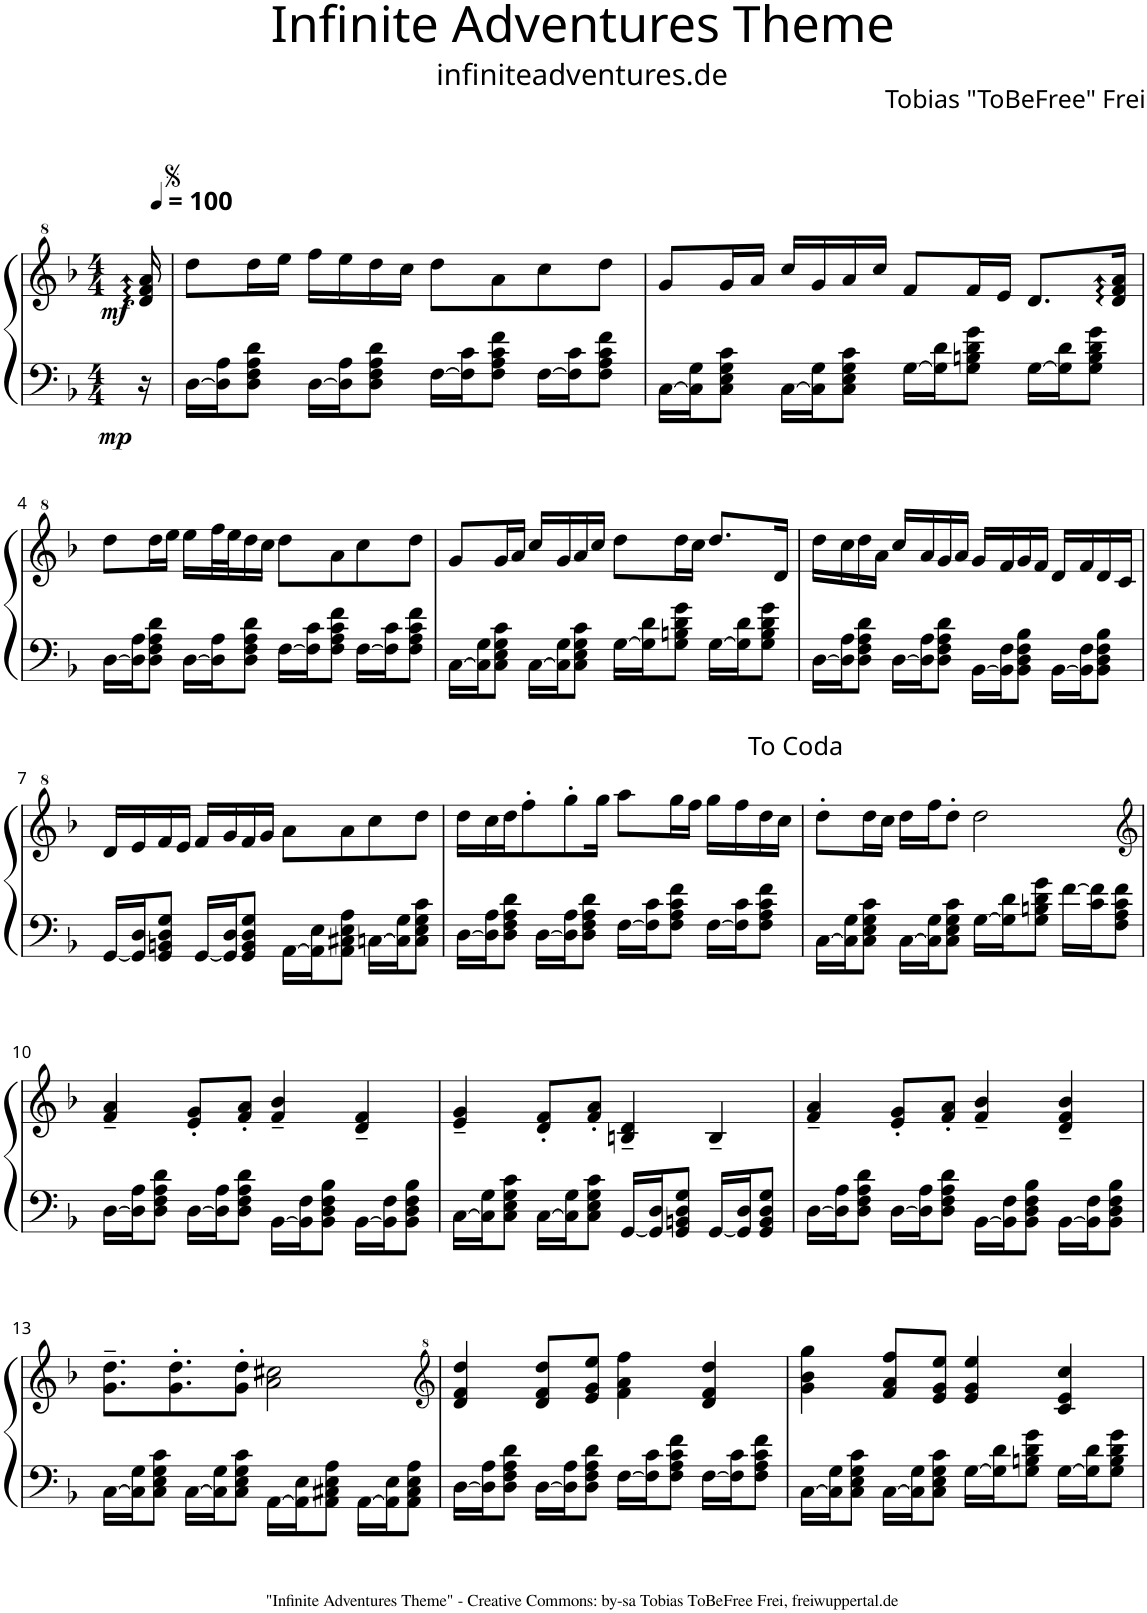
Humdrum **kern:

**kern	**kern	**dynam
*part1	*part1	*part1
*staff2	*staff1	*staff1/2
*I"Piano	*	*
*I'Pno.	*	*
*clefF4	*clefG^2	*
*k[b-]	*k[b-]	*
*M4/4	*M4/4	*
*MM100	*MM100	*
=1	=1	=1
!	!	!LO:DY:b=2
!	!	!LO:DY:n=1:b
16r	16dd/ 16ff/ 16aa/	mp mf
=2	=2	=2
[16D\LL	8ddd\L	.
16D\] 16A\J	.	.
8D\ 8F\ 8A\ 8d\J	16ddd\L	.
.	16eee\JJ	.
[16D\LL	16fff\LL	.
16D\] 16A\J	16eee\	.
8D\ 8F\ 8A\ 8d\J	16ddd\	.
.	16ccc\JJ	.
[16F\LL	8ddd\L	.
16F\] 16c\J	.	.
8F\ 8A\ 8c\ 8f\J	8aa\	.
[16F\LL	8ccc\	.
16F\] 16c\J	.	.
8F\ 8A\ 8c\ 8f\J	8ddd\J	.
=3	=3	=3
[16C\LL	8gg/L	.
16C\] 16G\J	.	.
8C\ 8E\ 8G\ 8c\J	16gg/L	.
.	16aa/JJ	.
[16C\LL	16ccc/LL	.
16C\] 16G\J	16gg/	.
8C\ 8E\ 8G\ 8c\J	16aa/	.
.	16ccc/JJ	.
[16G\LL	8ff/L	.
16G\] 16d\J	.	.
8G\ 8Bn\ 8d\ 8g\J	16ff/L	.
.	16ee/JJ	.
[16G\LL	8.dd/L	.
16G\] 16d\J	.	.
8G\ 8B\ 8d\ 8g\J	.	.
.	16dd/ 16ff/ 16aa/Jk	.
!!LO:LB:g=z
=4	=4	=4
[16D\LL	8ddd\L	.
16D\] 16A\J	.	.
8D\ 8F\ 8A\ 8d\J	16ddd\L	.
.	16eee\JJ	.
[16D\LL	16eee\LL	.
16D\] 16A\J	32fff\L	.
.	32eee\J	.
8D\ 8F\ 8A\ 8d\J	16ddd\	.
.	16ccc\JJ	.
[16F\LL	8ddd\L	.
16F\] 16c\J	.	.
8F\ 8A\ 8c\ 8f\J	8aa\	.
[16F\LL	8ccc\	.
16F\] 16c\J	.	.
8F\ 8A\ 8c\ 8f\J	8ddd\J	.
=5	=5	=5
[16C\LL	8gg/L	.
16C\] 16G\J	.	.
8C\ 8E\ 8G\ 8c\J	16gg/L	.
.	16aa/JJ	.
[16C\LL	16ccc/LL	.
16C\] 16G\J	16gg/	.
8C\ 8E\ 8G\ 8c\J	16aa/	.
.	16ccc/JJ	.
[16G\LL	8ddd\L	.
16G\] 16d\J	.	.
8G\ 8Bn\ 8d\ 8g\J	16ddd\L	.
.	16ccc\JJ	.
[16G\LL	8.ddd/L	.
16G\] 16d\J	.	.
8G\ 8B\ 8d\ 8g\J	.	.
.	16dd/Jk	.
=6	=6	=6
[16D\LL	16ddd\LL	.
16D\] 16A\J	16ccc\	.
8D\ 8F\ 8A\ 8d\J	16ddd\	.
.	16aa\JJ	.
[16D\LL	16ccc/LL	.
16D\] 16A\J	16aa/	.
8D\ 8F\ 8A\ 8d\J	16gg/	.
.	16aa/JJ	.
[16BB-\LL	16gg/LL	.
16BB-\] 16F\J	16ff/	.
8BB-\ 8D\ 8F\ 8B-\J	16gg/	.
.	16ff/JJ	.
[16BB-\LL	16dd/LL	.
16BB-\] 16F\J	16ff/	.
8BB-\ 8D\ 8F\ 8B-\J	16dd/	.
.	16cc/JJ	.
!!LO:LB:g=z
=7	=7	=7
[16GG/LL	16dd/LL	.
16GG/] 16D/J	16ee/	.
8GG/ 8BBn/ 8D/ 8G/J	16ff/	.
.	16ee/JJ	.
[16GG/LL	16ff/LL	.
16GG/] 16D/J	16gg/	.
8GG/ 8BB/ 8D/ 8G/J	16ff/	.
.	16gg/JJ	.
[16AA\LL	8aa\L	.
16AA\] 16E\J	.	.
8AA\ 8C#X\ 8E\ 8A\J	8aa\	.
[16Cn\LL	8ccc\	.
16C\] 16G\J	.	.
8C\ 8E\ 8G\ 8c\J	8ddd\J	.
=8	=8	=8
[16D\LL	16ddd\LL	.
16D\] 16A\J	16ccc\	.
8D\ 8F\ 8A\ 8d\J	16ddd\J	.
.	8fff'\	.
[16D\LL	.	.
16D\] 16A\J	8ggg'\	.
8D\ 8F\ 8A\ 8d\J	.	.
.	16ggg\Jk	.
[16F\LL	8aaa\L	.
16F\] 16c\J	.	.
8F\ 8A\ 8c\ 8f\J	16ggg\L	.
.	16fff\JJ	.
[16F\LL	16ggg\LL	.
16F\] 16c\J	16fff\	.
8F\ 8A\ 8c\ 8f\J	16ddd\	.
.	16ccc\JJ	.
=9	=9	=9
[16C\LL	8ddd'\L	.
16C\] 16G\J	.	.
8C\ 8E\ 8G\ 8c\J	16ddd\L	.
.	16ccc\JJ	.
[16C\LL	16ddd\LL	.
16C\] 16G\J	16fff\J	.
8C\ 8E\ 8G\ 8c\J	8ddd'\J	.
[16G\LL	2ddd\	.
16G\] 16d\J	.	.
8G\ 8Bn\ 8d\ 8g\J	.	.
[16f\LL	.	.
16c\ 16f\]J	.	.
8F\ 8A\ 8c\ 8f\J	.	.
!!LO:LB:g=z
=10	=10	=10
*	*clefG2	*
[16D\LL	4f/~ 4a/~	.
16D\] 16A\J	.	.
8D\ 8F\ 8A\ 8d\J	.	.
[16D\LL	8e/' 8g/'L	.
16D\] 16A\J	.	.
8D\ 8F\ 8A\ 8d\J	8f/' 8a/'J	.
[16BB-\LL	4f/~ 4b-/~	.
16BB-\] 16F\J	.	.
8BB-\ 8D\ 8F\ 8B-\J	.	.
[16BB-\LL	4d/~ 4f/~	.
16BB-\] 16F\J	.	.
8BB-\ 8D\ 8F\ 8B-\J	.	.
=11	=11	=11
[16C\LL	4e/~ 4g/~	.
16C\] 16G\J	.	.
8C\ 8E\ 8G\ 8c\J	.	.
[16C\LL	8d/' 8f/'L	.
16C\] 16G\J	.	.
8C\ 8E\ 8G\ 8c\J	8f/' 8a/'J	.
[16GG/LL	4Bn/~ 4d/~	.
16GG/] 16D/J	.	.
8GG/ 8BBn/ 8D/ 8G/J	.	.
[16GG/LL	4B~/	.
16GG/] 16D/J	.	.
8GG/ 8BB/ 8D/ 8G/J	.	.
=12	=12	=12
[16D\LL	4f/~ 4a/~	.
16D\] 16A\J	.	.
8D\ 8F\ 8A\ 8d\J	.	.
[16D\LL	8e/' 8g/'L	.
16D\] 16A\J	.	.
8D\ 8F\ 8A\ 8d\J	8f/' 8a/'J	.
[16BB-\LL	4f/~ 4b-/~	.
16BB-\] 16F\J	.	.
8BB-\ 8D\ 8F\ 8B-\J	.	.
[16BB-\LL	4d/~ 4f/~ 4b-/~	.
16BB-\] 16F\J	.	.
8BB-\ 8D\ 8F\ 8B-\J	.	.
!!LO:LB:g=z
=13	=13	=13
[16C\LL	8.g\~ 8.dd\~L	.
16C\] 16G\J	.	.
8C\ 8E\ 8G\ 8c\J	.	.
.	8.g\' 8.dd\'	.
[16C\LL	.	.
16C\] 16G\J	.	.
8C\ 8E\ 8G\ 8c\J	8g\' 8dd\'J	.
[16AA\LL	2a\ 2cc#X\	.
16AA\] 16E\J	.	.
8AA\ 8C#X\ 8E\ 8A\J	.	.
[16AA\LL	.	.
16AA\] 16E\J	.	.
8AA\ 8C#\ 8E\ 8A\J	.	.
=14	=14	=14
*	*clefG^2	*
[16D\LL	4dd/ 4ff/ 4ddd/	.
16D\] 16A\J	.	.
8D\ 8F\ 8A\ 8d\J	.	.
[16D\LL	8dd/ 8ff/ 8ddd/L	.
16D\] 16A\J	.	.
8D\ 8F\ 8A\ 8d\J	8ee/ 8gg/ 8eee/J	.
[16F\LL	4ff\ 4aa\ 4fff\	.
16F\] 16c\J	.	.
8F\ 8A\ 8c\ 8f\J	.	.
[16F\LL	4dd/ 4ff/ 4ddd/	.
16F\] 16c\J	.	.
8F\ 8A\ 8c\ 8f\J	.	.
=15	=15	=15
[16C\LL	4gg\ 4bb-\ 4ggg\	.
16C\] 16G\J	.	.
8C\ 8E\ 8G\ 8c\J	.	.
[16C\LL	8ff/ 8aa/ 8fff/L	.
16C\] 16G\J	.	.
8C\ 8E\ 8G\ 8c\J	8ee/ 8gg/ 8eee/J	.
[16G\LL	4ee/ 4gg/ 4eee/	.
16G\] 16d\J	.	.
8G\ 8Bn\ 8d\ 8g\J	.	.
[16G\LL	4cc/ 4ee/ 4ccc/	.
16G\] 16d\J	.	.
8G\ 8B\ 8d\ 8g\J	.	.
=	=	=
*-	*-	*-
